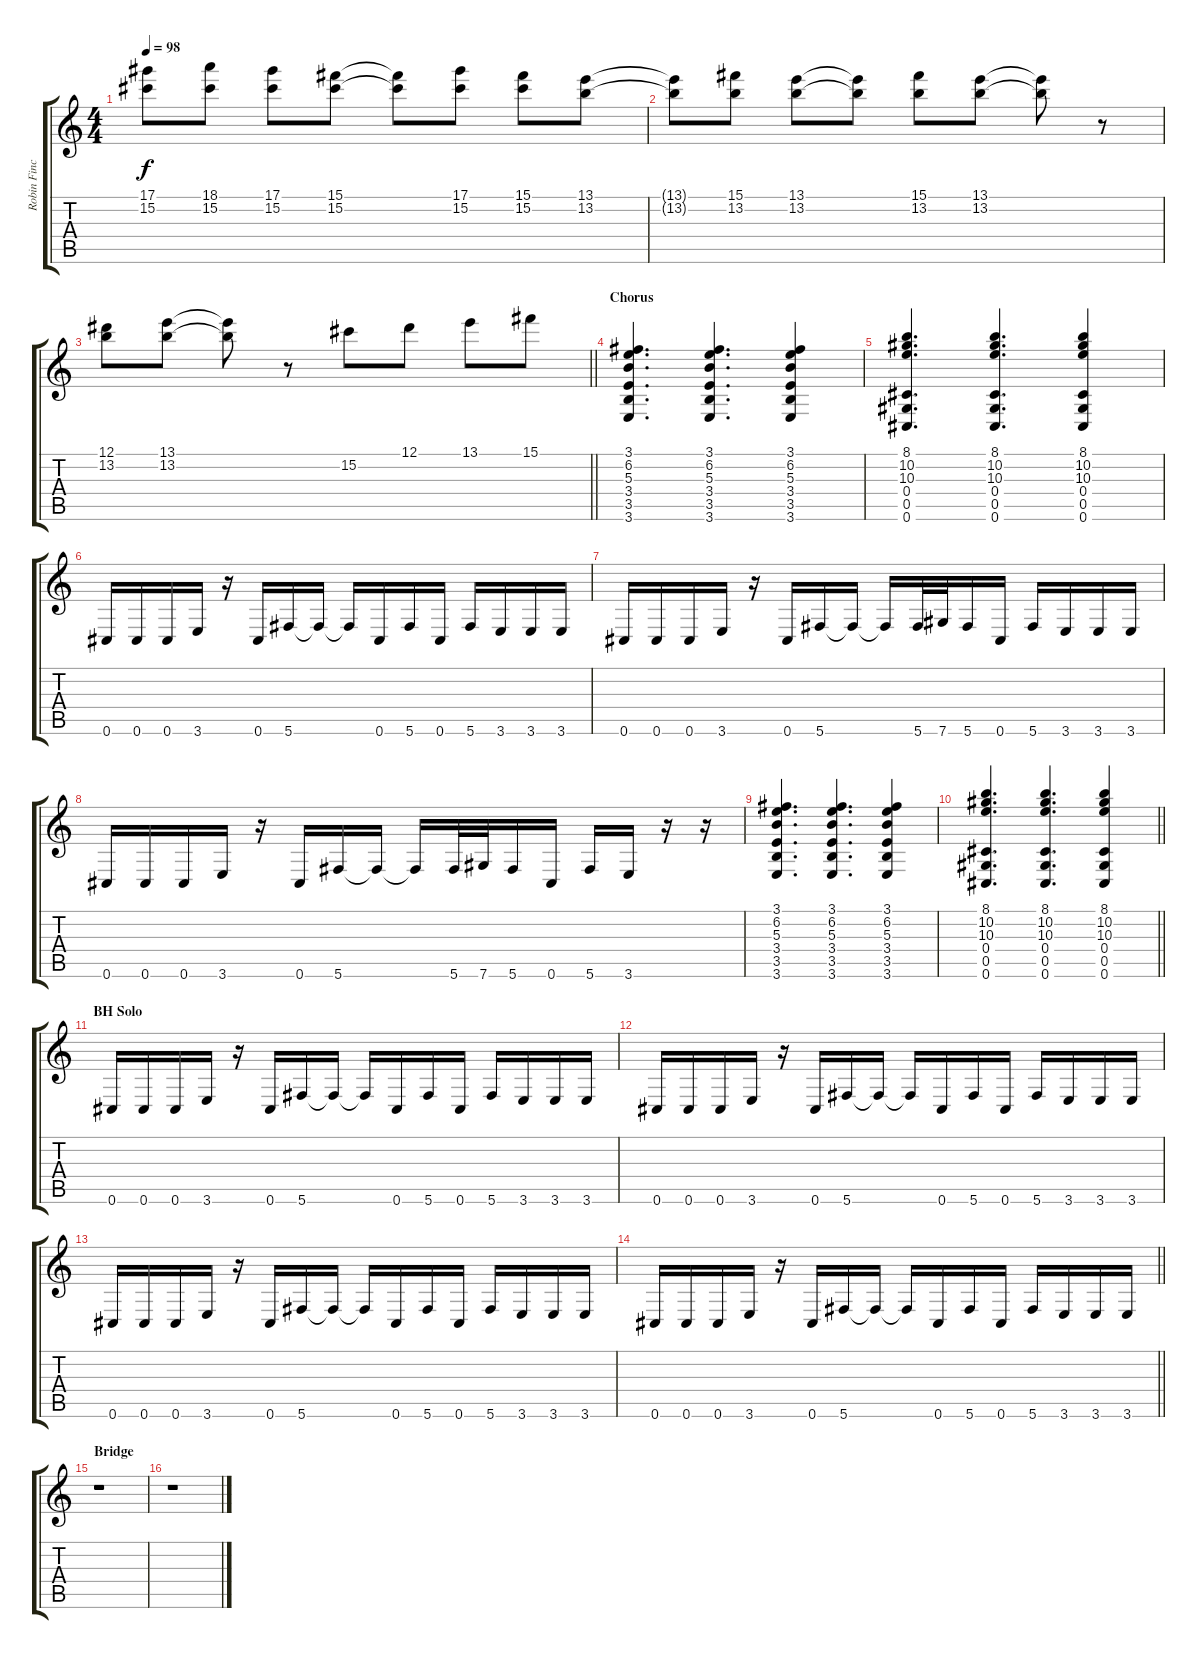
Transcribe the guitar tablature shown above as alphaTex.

\track ("Robin Finck" "Robin Finc") {instrument distortionguitar}
\staff {score tabs}
\tuning (Eb4 Bb3 Gb3 Db3 Ab2 Db2) {hide}
\ts (4 4)
\tempo 98
\clef g2
\ks c
(17.1 15.2).8{dy f} (18.1 15.2).8 (17.1 15.2).8 (15.1 15.2).8 (15.1{t} 15.2{t}).8 (17.1 15.2).8 (15.1 15.2).8 (13.1 13.2).8 |
(13.1{t} 13.2{t}).8 (15.1 13.2).8 (13.1 13.2).8 (13.1{t} 13.2{t}).8 (15.1 13.2).8 (13.1 13.2).8 (13.1{t} 13.2{t}).8 r.8 |
\barLineRight lightlight
(12.1 13.2).8 (13.1 13.2).8 (13.1{t} 13.2{t}).8 r.8 15.2.8 12.1.8 13.1.8 15.1.8 |
\section ("" "Chorus")
(3.1 6.2 5.3 3.4 3.5 3.6).4{d} (3.1 6.2 5.3 3.4 3.5 3.6).4{d} (3.1 6.2 5.3 3.4 3.5 3.6).4 |
(8.1 10.2 10.3 0.4 0.5 0.6).4{d} (8.1 10.2 10.3 0.4 0.5 0.6).4{d} (8.1 10.2 10.3 0.4 0.5 0.6).4 |
0.6.16 0.6.16 0.6.16 3.6.16 r.16 0.6.16 5.6.16 5.6{t}.16 5.6{t}.16 0.6.16 5.6.16 0.6.16 5.6.16 3.6.16 3.6.16 3.6.16 |
0.6.16 0.6.16 0.6.16 3.6.16 r.16 0.6.16 5.6.16 5.6{t}.16 5.6{t}.16 5.6.32 7.6.32 5.6.16 0.6.16 5.6.16 3.6.16 3.6.16 3.6.16 |
0.6.16 0.6.16 0.6.16 3.6.16 r.16 0.6.16 5.6.16 5.6{t}.16 5.6{t}.16 5.6.32 7.6.32 5.6.16 0.6.16 5.6.16 3.6.16 r.16 r.16 |
(3.1 6.2 5.3 3.4 3.5 3.6).4{d} (3.1 6.2 5.3 3.4 3.5 3.6).4{d} (3.1 6.2 5.3 3.4 3.5 3.6).4 |
\barLineRight lightlight
(8.1 10.2 10.3 0.4 0.5 0.6).4{d} (8.1 10.2 10.3 0.4 0.5 0.6).4{d} (8.1 10.2 10.3 0.4 0.5 0.6).4 |
\section ("" "BH Solo")
0.6.16 0.6.16 0.6.16 3.6.16 r.16 0.6.16 5.6.16 5.6{t}.16 5.6{t}.16 0.6.16 5.6.16 0.6.16 5.6.16 3.6.16 3.6.16 3.6.16 |
0.6.16 0.6.16 0.6.16 3.6.16 r.16 0.6.16 5.6.16 5.6{t}.16 5.6{t}.16 0.6.16 5.6.16 0.6.16 5.6.16 3.6.16 3.6.16 3.6.16 |
0.6.16 0.6.16 0.6.16 3.6.16 r.16 0.6.16 5.6.16 5.6{t}.16 5.6{t}.16 0.6.16 5.6.16 0.6.16 5.6.16 3.6.16 3.6.16 3.6.16 |
\barLineRight lightlight
0.6.16 0.6.16 0.6.16 3.6.16 r.16 0.6.16 5.6.16 5.6{t}.16 5.6{t}.16 0.6.16 5.6.16 0.6.16 5.6.16 3.6.16 3.6.16 3.6.16 |
\section ("" "Bridge")
r.1 |
r.1
